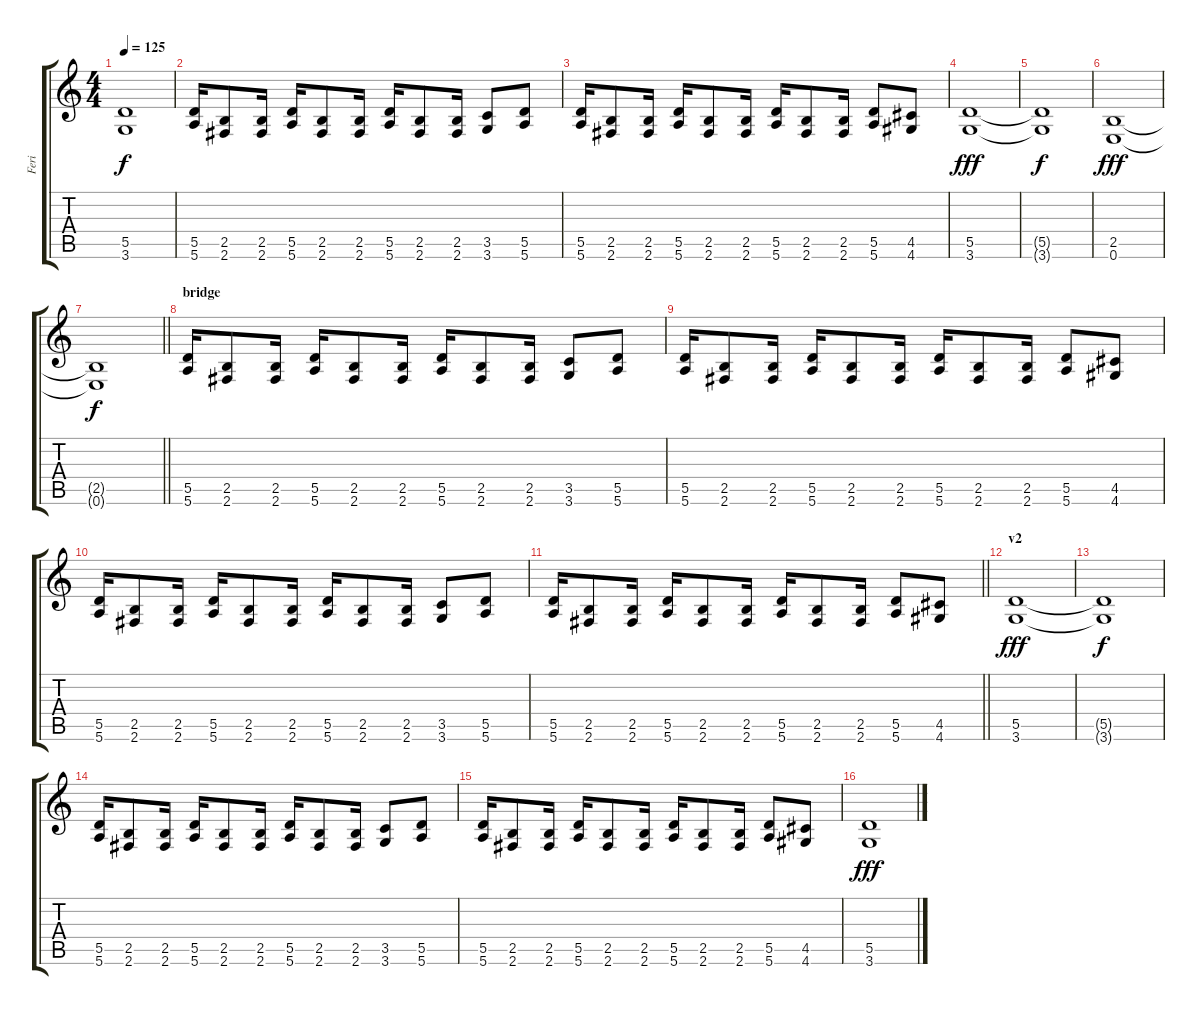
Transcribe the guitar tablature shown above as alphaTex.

\track ("Feri" "Feri") {instrument distortionguitar}
\staff {score tabs}
\tuning (E4 B3 G3 D3 A2 E2) {hide}
\ts (4 4)
\tempo 125
\clef g2
\ks c
(5.5{t} 3.6{t}).1{dy f} |
(5.5 5.6).16 (2.5 2.6).8 (2.5 2.6).16 (5.5 5.6).16 (2.5 2.6).8 (2.5 2.6).16 (5.5 5.6).16 (2.5 2.6).8 (2.5 2.6).16 (3.5 3.6).8 (5.5 5.6).8 |
(5.5 5.6).16 (2.5 2.6).8 (2.5 2.6).16 (5.5 5.6).16 (2.5 2.6).8 (2.5 2.6).16 (5.5 5.6).16 (2.5 2.6).8 (2.5 2.6).16 (5.5 5.6).8 (4.5 4.6).8 |
(5.5 3.6).1{dy fff} |
(5.5{t} 3.6{t}).1{dy f} |
(2.5 0.6).1{dy fff} |
\barLineRight lightlight
(2.5{t} 0.6{t}).1{dy f} |
\section ("" "bridge")
(5.5 5.6).16 (2.5 2.6).8 (2.5 2.6).16 (5.5 5.6).16 (2.5 2.6).8 (2.5 2.6).16 (5.5 5.6).16 (2.5 2.6).8 (2.5 2.6).16 (3.5 3.6).8 (5.5 5.6).8 |
(5.5 5.6).16 (2.5 2.6).8 (2.5 2.6).16 (5.5 5.6).16 (2.5 2.6).8 (2.5 2.6).16 (5.5 5.6).16 (2.5 2.6).8 (2.5 2.6).16 (5.5 5.6).8 (4.5 4.6).8 |
(5.5 5.6).16 (2.5 2.6).8 (2.5 2.6).16 (5.5 5.6).16 (2.5 2.6).8 (2.5 2.6).16 (5.5 5.6).16 (2.5 2.6).8 (2.5 2.6).16 (3.5 3.6).8 (5.5 5.6).8 |
\barLineRight lightlight
(5.5 5.6).16 (2.5 2.6).8 (2.5 2.6).16 (5.5 5.6).16 (2.5 2.6).8 (2.5 2.6).16 (5.5 5.6).16 (2.5 2.6).8 (2.5 2.6).16 (5.5 5.6).8 (4.5 4.6).8 |
\section ("" "v2")
(5.5 3.6).1{dy fff} |
(5.5{t} 3.6{t}).1{dy f} |
(5.5 5.6).16 (2.5 2.6).8 (2.5 2.6).16 (5.5 5.6).16 (2.5 2.6).8 (2.5 2.6).16 (5.5 5.6).16 (2.5 2.6).8 (2.5 2.6).16 (3.5 3.6).8 (5.5 5.6).8 |
(5.5 5.6).16 (2.5 2.6).8 (2.5 2.6).16 (5.5 5.6).16 (2.5 2.6).8 (2.5 2.6).16 (5.5 5.6).16 (2.5 2.6).8 (2.5 2.6).16 (5.5 5.6).8 (4.5 4.6).8 |
(5.5 3.6).1{dy fff}
